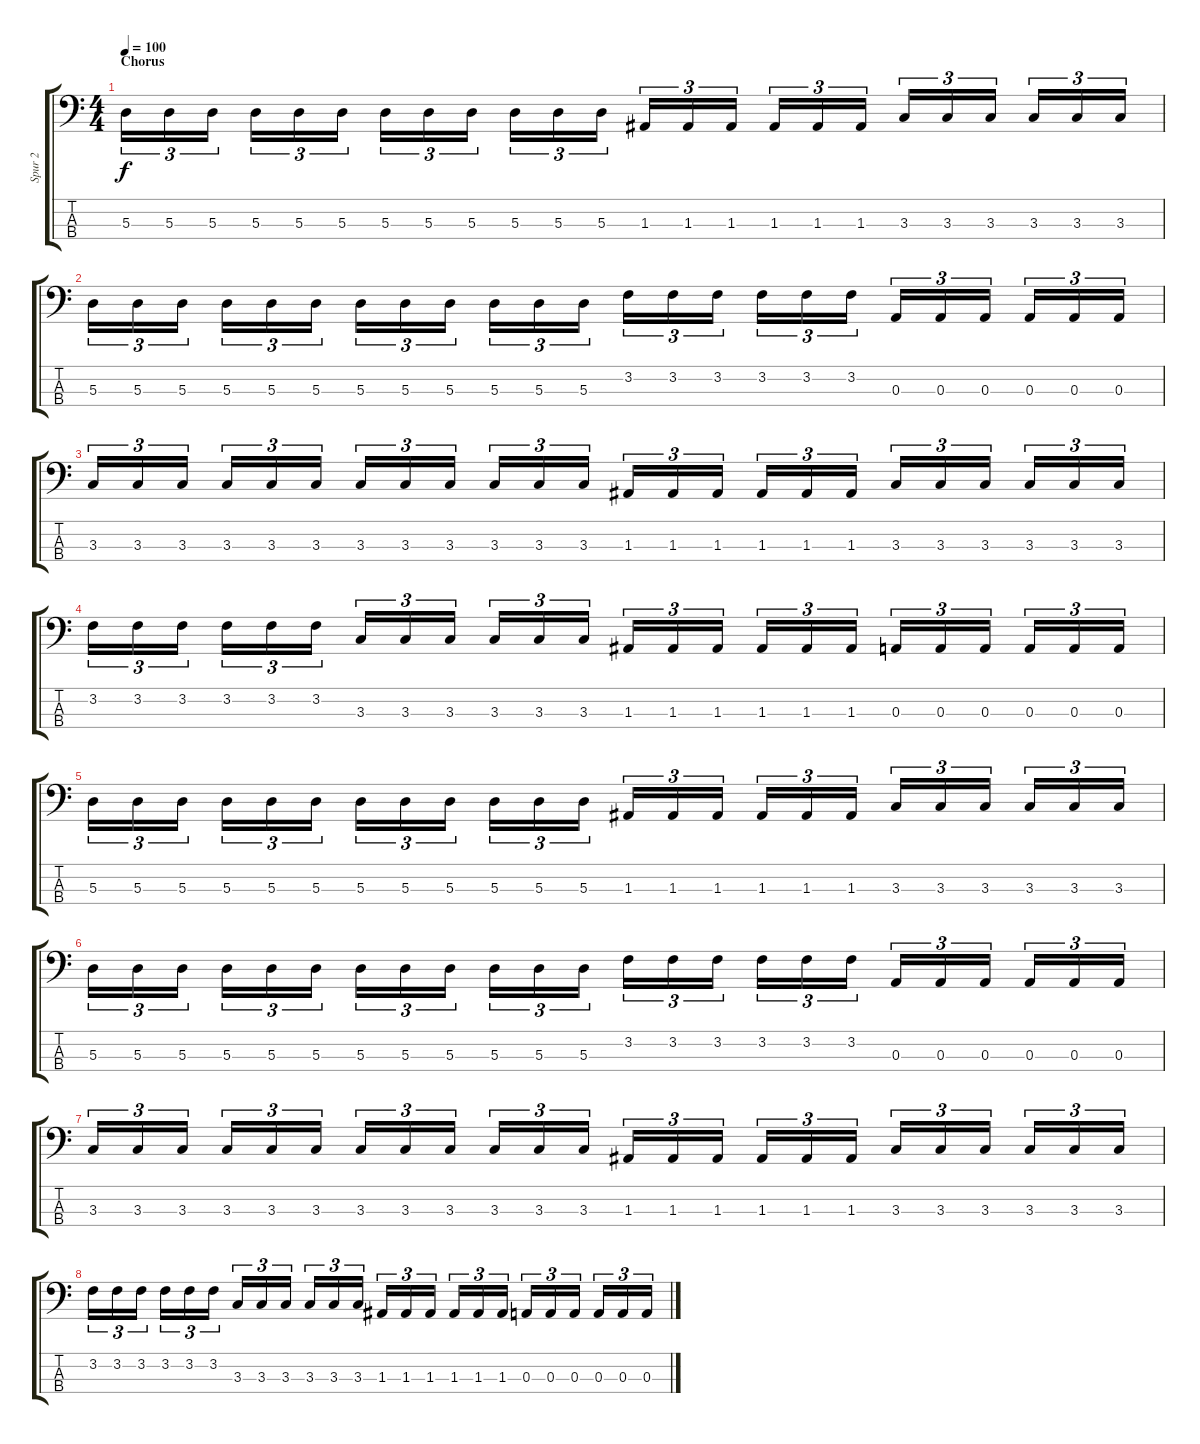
\track ("Spur 2" "Spur 2") {instrument electricbassfinger}
\staff {score tabs}
\tuning (G2 D2 A1 E1) {hide}
\ts (4 4)
\section ("" "Chorus")
\tempo 100
\clef f4
\ks c
5.3.16{tu (3 2) dy f} 5.3.16{tu (3 2)} 5.3.16{tu (3 2) beam splitsecondary} 5.3.16{tu (3 2)} 5.3.16{tu (3 2)} 5.3.16{tu (3 2)} 5.3.16{tu (3 2)} 5.3.16{tu (3 2)} 5.3.16{tu (3 2) beam splitsecondary} 5.3.16{tu (3 2)} 5.3.16{tu (3 2)} 5.3.16{tu (3 2)} 1.3.16{tu (3 2)} 1.3.16{tu (3 2)} 1.3.16{tu (3 2) beam splitsecondary} 1.3.16{tu (3 2)} 1.3.16{tu (3 2)} 1.3.16{tu (3 2)} 3.3.16{tu (3 2)} 3.3.16{tu (3 2)} 3.3.16{tu (3 2) beam splitsecondary} 3.3.16{tu (3 2)} 3.3.16{tu (3 2)} 3.3.16{tu (3 2)} |
5.3.16{tu (3 2)} 5.3.16{tu (3 2)} 5.3.16{tu (3 2) beam splitsecondary} 5.3.16{tu (3 2)} 5.3.16{tu (3 2)} 5.3.16{tu (3 2)} 5.3.16{tu (3 2)} 5.3.16{tu (3 2)} 5.3.16{tu (3 2) beam splitsecondary} 5.3.16{tu (3 2)} 5.3.16{tu (3 2)} 5.3.16{tu (3 2)} 3.2.16{tu (3 2)} 3.2.16{tu (3 2)} 3.2.16{tu (3 2) beam splitsecondary} 3.2.16{tu (3 2)} 3.2.16{tu (3 2)} 3.2.16{tu (3 2)} 0.3.16{tu (3 2)} 0.3.16{tu (3 2)} 0.3.16{tu (3 2) beam splitsecondary} 0.3.16{tu (3 2)} 0.3.16{tu (3 2)} 0.3.16{tu (3 2)} |
3.3.16{tu (3 2)} 3.3.16{tu (3 2)} 3.3.16{tu (3 2) beam splitsecondary} 3.3.16{tu (3 2)} 3.3.16{tu (3 2)} 3.3.16{tu (3 2)} 3.3.16{tu (3 2)} 3.3.16{tu (3 2)} 3.3.16{tu (3 2) beam splitsecondary} 3.3.16{tu (3 2)} 3.3.16{tu (3 2)} 3.3.16{tu (3 2)} 1.3.16{tu (3 2)} 1.3.16{tu (3 2)} 1.3.16{tu (3 2) beam splitsecondary} 1.3.16{tu (3 2)} 1.3.16{tu (3 2)} 1.3.16{tu (3 2)} 3.3.16{tu (3 2)} 3.3.16{tu (3 2)} 3.3.16{tu (3 2) beam splitsecondary} 3.3.16{tu (3 2)} 3.3.16{tu (3 2)} 3.3.16{tu (3 2)} |
3.2.16{tu (3 2)} 3.2.16{tu (3 2)} 3.2.16{tu (3 2) beam splitsecondary} 3.2.16{tu (3 2)} 3.2.16{tu (3 2)} 3.2.16{tu (3 2)} 3.3.16{tu (3 2)} 3.3.16{tu (3 2)} 3.3.16{tu (3 2) beam splitsecondary} 3.3.16{tu (3 2)} 3.3.16{tu (3 2)} 3.3.16{tu (3 2)} 1.3.16{tu (3 2)} 1.3.16{tu (3 2)} 1.3.16{tu (3 2) beam splitsecondary} 1.3.16{tu (3 2)} 1.3.16{tu (3 2)} 1.3.16{tu (3 2)} 0.3.16{tu (3 2)} 0.3.16{tu (3 2)} 0.3.16{tu (3 2) beam splitsecondary} 0.3.16{tu (3 2)} 0.3.16{tu (3 2)} 0.3.16{tu (3 2)} |
5.3.16{tu (3 2)} 5.3.16{tu (3 2)} 5.3.16{tu (3 2) beam splitsecondary} 5.3.16{tu (3 2)} 5.3.16{tu (3 2)} 5.3.16{tu (3 2)} 5.3.16{tu (3 2)} 5.3.16{tu (3 2)} 5.3.16{tu (3 2) beam splitsecondary} 5.3.16{tu (3 2)} 5.3.16{tu (3 2)} 5.3.16{tu (3 2)} 1.3.16{tu (3 2)} 1.3.16{tu (3 2)} 1.3.16{tu (3 2) beam splitsecondary} 1.3.16{tu (3 2)} 1.3.16{tu (3 2)} 1.3.16{tu (3 2)} 3.3.16{tu (3 2)} 3.3.16{tu (3 2)} 3.3.16{tu (3 2) beam splitsecondary} 3.3.16{tu (3 2)} 3.3.16{tu (3 2)} 3.3.16{tu (3 2)} |
5.3.16{tu (3 2)} 5.3.16{tu (3 2)} 5.3.16{tu (3 2) beam splitsecondary} 5.3.16{tu (3 2)} 5.3.16{tu (3 2)} 5.3.16{tu (3 2)} 5.3.16{tu (3 2)} 5.3.16{tu (3 2)} 5.3.16{tu (3 2) beam splitsecondary} 5.3.16{tu (3 2)} 5.3.16{tu (3 2)} 5.3.16{tu (3 2)} 3.2.16{tu (3 2)} 3.2.16{tu (3 2)} 3.2.16{tu (3 2) beam splitsecondary} 3.2.16{tu (3 2)} 3.2.16{tu (3 2)} 3.2.16{tu (3 2)} 0.3.16{tu (3 2)} 0.3.16{tu (3 2)} 0.3.16{tu (3 2) beam splitsecondary} 0.3.16{tu (3 2)} 0.3.16{tu (3 2)} 0.3.16{tu (3 2)} |
3.3.16{tu (3 2)} 3.3.16{tu (3 2)} 3.3.16{tu (3 2) beam splitsecondary} 3.3.16{tu (3 2)} 3.3.16{tu (3 2)} 3.3.16{tu (3 2)} 3.3.16{tu (3 2)} 3.3.16{tu (3 2)} 3.3.16{tu (3 2) beam splitsecondary} 3.3.16{tu (3 2)} 3.3.16{tu (3 2)} 3.3.16{tu (3 2)} 1.3.16{tu (3 2)} 1.3.16{tu (3 2)} 1.3.16{tu (3 2) beam splitsecondary} 1.3.16{tu (3 2)} 1.3.16{tu (3 2)} 1.3.16{tu (3 2)} 3.3.16{tu (3 2)} 3.3.16{tu (3 2)} 3.3.16{tu (3 2) beam splitsecondary} 3.3.16{tu (3 2)} 3.3.16{tu (3 2)} 3.3.16{tu (3 2)} |
3.2.16{tu (3 2)} 3.2.16{tu (3 2)} 3.2.16{tu (3 2) beam splitsecondary} 3.2.16{tu (3 2)} 3.2.16{tu (3 2)} 3.2.16{tu (3 2)} 3.3.16{tu (3 2)} 3.3.16{tu (3 2)} 3.3.16{tu (3 2) beam splitsecondary} 3.3.16{tu (3 2)} 3.3.16{tu (3 2)} 3.3.16{tu (3 2)} 1.3.16{tu (3 2)} 1.3.16{tu (3 2)} 1.3.16{tu (3 2) beam splitsecondary} 1.3.16{tu (3 2)} 1.3.16{tu (3 2)} 1.3.16{tu (3 2)} 0.3.16{tu (3 2)} 0.3.16{tu (3 2)} 0.3.16{tu (3 2) beam splitsecondary} 0.3.16{tu (3 2)} 0.3.16{tu (3 2)} 0.3.16{tu (3 2)}
